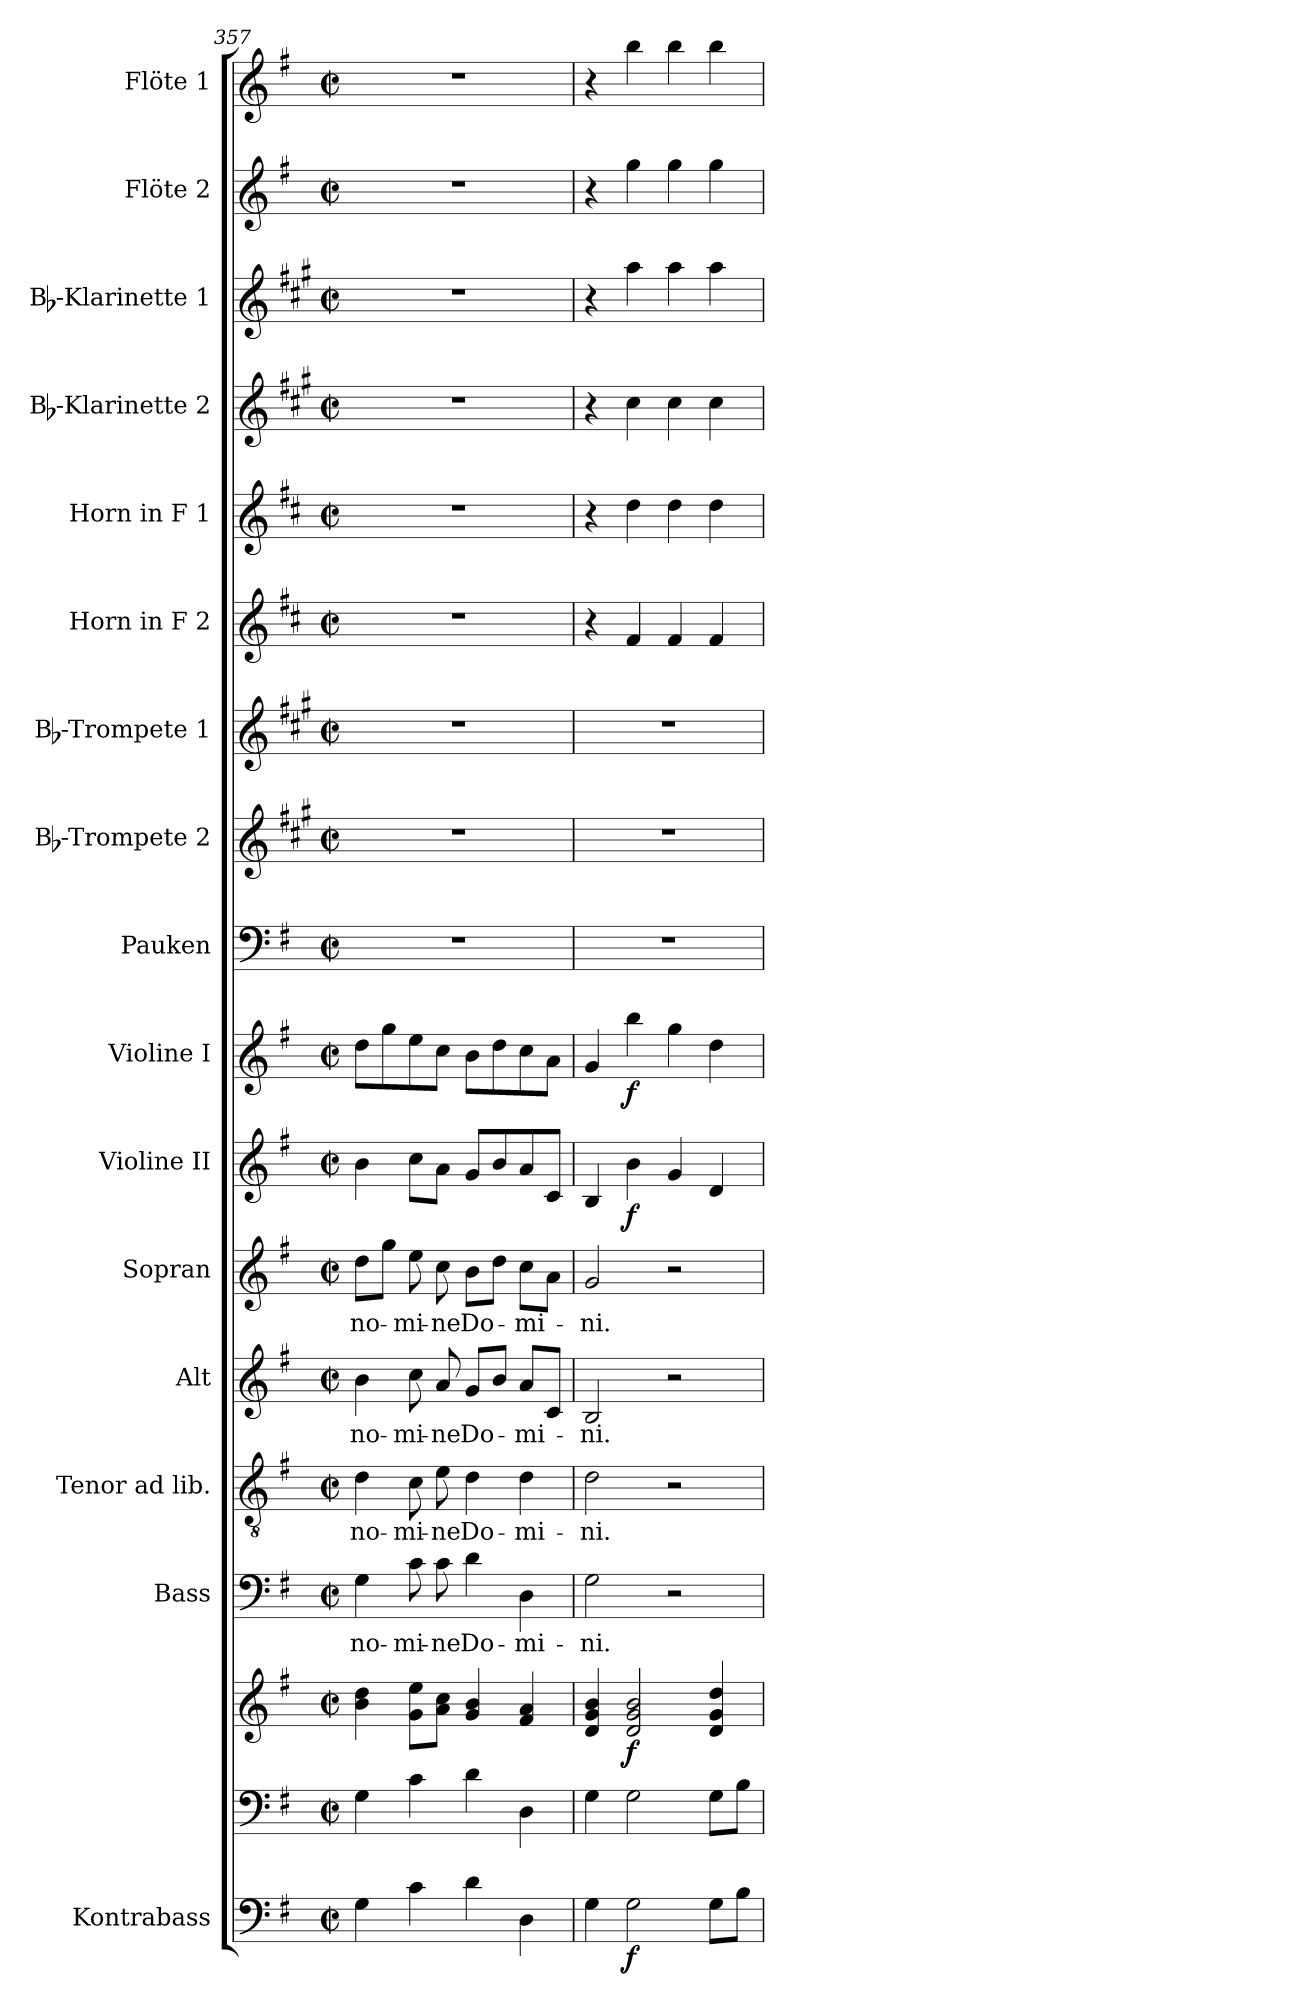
**kern	**dynam	**kern	**kern	**dynam	**kern	**text	**kern	**text	**kern	**text	**kern	**text	**kern	**dynam	**kern	**dynam	**kern	**kern	**kern	**kern	**kern	**kern	**kern	**kern	**kern
*part17	*part17	*part16	*part16	*part16	*part15	*part15	*part14	*part14	*part13	*part13	*part12	*part12	*part11	*part11	*part10	*part10	*part9	*part8	*part7	*part6	*part5	*part4	*part3	*part2	*part1
*staff18	*staff18	*staff17	*staff16	*staff16/17	*staff15	*staff15	*staff14	*staff14	*staff13	*staff13	*staff12	*staff12	*staff11	*staff11	*staff10	*staff10	*staff9	*staff8	*staff7	*staff6	*staff5	*staff4	*staff3	*staff2	*staff1
*I"Kontrabass	*	*	*	*	*I"Bass	*	*I"Tenor ad lib.	*	*I"Alt	*	*I"Sopran	*	*I"Violine II	*	*I"Violine I	*	*I"Pauken	*I"Bb-Trompete 2	*I"Bb-Trompete 1	*I"Horn in F 2	*I"Horn in F 1	*I"Bb-Klarinette 2	*I"Bb-Klarinette 1	*I"Flöte 2	*I"Flöte 1
*I'Kb.	*	*	*	*	*I'B.	*	*I'T.	*	*I'A.	*	*I'S.	*	*I'Vl. II	*	*I'Vl. I	*	*I'Pk.	*I'Bb Trp. 2	*I'Bb Trp. 1	*	*	*I'Bb Kl. 2	*I'Bb Kl. 1	*I'Fl. 2	*I'Fl. 1
*clefF4	*	*clefF4	*clefG2	*	*clefF4	*	*clefGv2	*	*clefG2	*	*clefG2	*	*clefG2	*	*clefG2	*	*clefF4	*clefG2	*clefG2	*clefG2	*clefG2	*clefG2	*clefG2	*clefG2	*clefG2
*ITrd7c12	*	*	*	*	*	*	*	*	*	*	*	*	*	*	*	*	*	*ITrd1c2	*ITrd1c2	*ITrd4c7	*ITrd4c7	*ITrd1c2	*ITrd1c2	*	*
*k[f#]	*	*k[f#]	*k[f#]	*	*k[f#]	*	*k[f#]	*	*k[f#]	*	*k[f#]	*	*k[f#]	*	*k[f#]	*	*k[f#]	*k[f#]	*k[f#]	*k[f#]	*k[f#]	*k[f#]	*k[f#]	*k[f#]	*k[f#]
*G:	*	*G:	*G:	*	*G:	*	*G:	*	*G:	*	*G:	*	*G:	*	*G:	*	*G:	*G:	*G:	*G:	*G:	*G:	*G:	*G:	*G:
*M2/2	*	*M2/2	*M2/2	*	*M2/2	*	*M2/2	*	*M2/2	*	*M2/2	*	*M2/2	*	*M2/2	*	*M2/2	*M2/2	*M2/2	*M2/2	*M2/2	*M2/2	*M2/2	*M2/2	*M2/2
*met(c|)	*	*met(c|)	*met(c|)	*	*met(c|)	*	*met(c|)	*	*met(c|)	*	*met(c|)	*	*met(c|)	*	*met(c|)	*	*met(c|)	*met(c|)	*met(c|)	*met(c|)	*met(c|)	*met(c|)	*met(c|)	*met(c|)	*met(c|)
=357	=357	=357	=357	=357	=357	=357	=357	=357	=357	=357	=357	=357	=357	=357	=357	=357	=357	=357	=357	=357	=357	=357	=357	=357	=357
!	!	!	!	!	!	!LO:LY:b	!	!LO:LY:b	!	!LO:LY:b	!	!LO:LY:b	!	!	!	!	!	!	!	!	!	!	!	!	!
4GG\	.	4G\	4b\ 4dd\	.	4G\	no-	4d\	no-	4b\	no-	8dd\L	no-	4b\	.	8dd\L	.	1r	1r	1r	1r	1r	1r	1r	1r	1r
.	.	.	.	.	.	.	.	.	.	.	8gg\J	.	.	.	8gg\	.	.	.	.	.	.	.	.	.	.
!	!	!	!	!	!	!LO:LY:b	!	!LO:LY:b	!	!LO:LY:b	!	!LO:LY:b	!	!	!	!	!	!	!	!	!	!	!	!	!
4C\	.	4c\	8g\ 8ee\L	.	8c\	-mi-	8c\	-mi-	8cc\	-mi-	8ee\	-mi-	8cc\L	.	8ee\	.	.	.	.	.	.	.	.	.	.
!	!	!	!	!	!	!LO:LY:b	!	!LO:LY:b	!	!LO:LY:b	!	!LO:LY:b	!	!	!	!	!	!	!	!	!	!	!	!	!
.	.	.	8a\ 8cc\J	.	8c\	-ne	8e\	-ne	8a/	-ne	8cc\	-ne	8a\J	.	8cc\J	.	.	.	.	.	.	.	.	.	.
!	!	!	!	!	!	!LO:LY:b	!	!LO:LY:b	!	!LO:LY:b	!	!LO:LY:b	!	!	!	!	!	!	!	!	!	!	!	!	!
4D\	.	4d\	4g/ 4b/	.	4d\	Do-	4d\	Do-	8g/L	Do-	8b\L	Do-	8g/L	.	8b\L	.	.	.	.	.	.	.	.	.	.
.	.	.	.	.	.	.	.	.	8b/J	.	8dd\J	.	8b/	.	8dd\	.	.	.	.	.	.	.	.	.	.
!	!	!	!	!	!	!LO:LY:b	!	!LO:LY:b	!	!LO:LY:b	!	!LO:LY:b	!	!	!	!	!	!	!	!	!	!	!	!	!
4DD\	.	4D\	4f#/ 4a/	.	4D\	-mi-	4d\	-mi-	8a/L	-mi-	8cc\L	-mi-	8a/	.	8cc\	.	.	.	.	.	.	.	.	.	.
.	.	.	.	.	.	.	.	.	8c/J	.	8a\J	.	8c/J	.	8a\J	.	.	.	.	.	.	.	.	.	.
!!LO:PB:g=z
=358	=358	=358	=358	=358	=358	=358	=358	=358	=358	=358	=358	=358	=358	=358	=358	=358	=358	=358	=358	=358	=358	=358	=358	=358	=358
!	!	!	!	!	!	!LO:LY:b	!	!LO:LY:b	!	!LO:LY:b	!	!LO:LY:b	!	!	!	!	!	!	!	!	!	!	!	!	!
4GG\	.	4G\	4d/ 4g/ 4b/	.	2G\	-ni.	2d\	-ni.	2B/	-ni.	2g/	-ni.	4B/	.	4g/	.	1r	1r	1r	4r	4r	4r	4r	4r	4r
!	!LO:DY:b	!	!	!LO:DY:b	!	!	!	!	!	!	!	!	!	!LO:DY:b	!	!LO:DY:b	!	!	!	!	!	!	!	!	!
2GG\	f	2G\	2d/ 2g/ 2b/	f	.	.	.	.	.	.	.	.	4b\	f	4bb\	f	.	.	.	4B/	4g\	4b\	4gg\	4gg\	4bb\
.	.	.	.	.	2r	.	2r	.	2r	.	2r	.	4g/	.	4gg\	.	.	.	.	4B/	4g\	4b\	4gg\	4gg\	4bb\
8GG\L	.	8G\L	4d/ 4g/ 4dd/	.	.	.	.	.	.	.	.	.	4d/	.	4dd\	.	.	.	.	4B/	4g\	4b\	4gg\	4gg\	4bb\
8BB\J	.	8B\J	.	.	.	.	.	.	.	.	.	.	.	.	.	.	.	.	.	.	.	.	.	.	.
=	=	=	=	=	=	=	=	=	=	=	=	=	=	=	=	=	=	=	=	=	=	=	=	=	=
*-	*-	*-	*-	*-	*-	*-	*-	*-	*-	*-	*-	*-	*-	*-	*-	*-	*-	*-	*-	*-	*-	*-	*-	*-	*-
